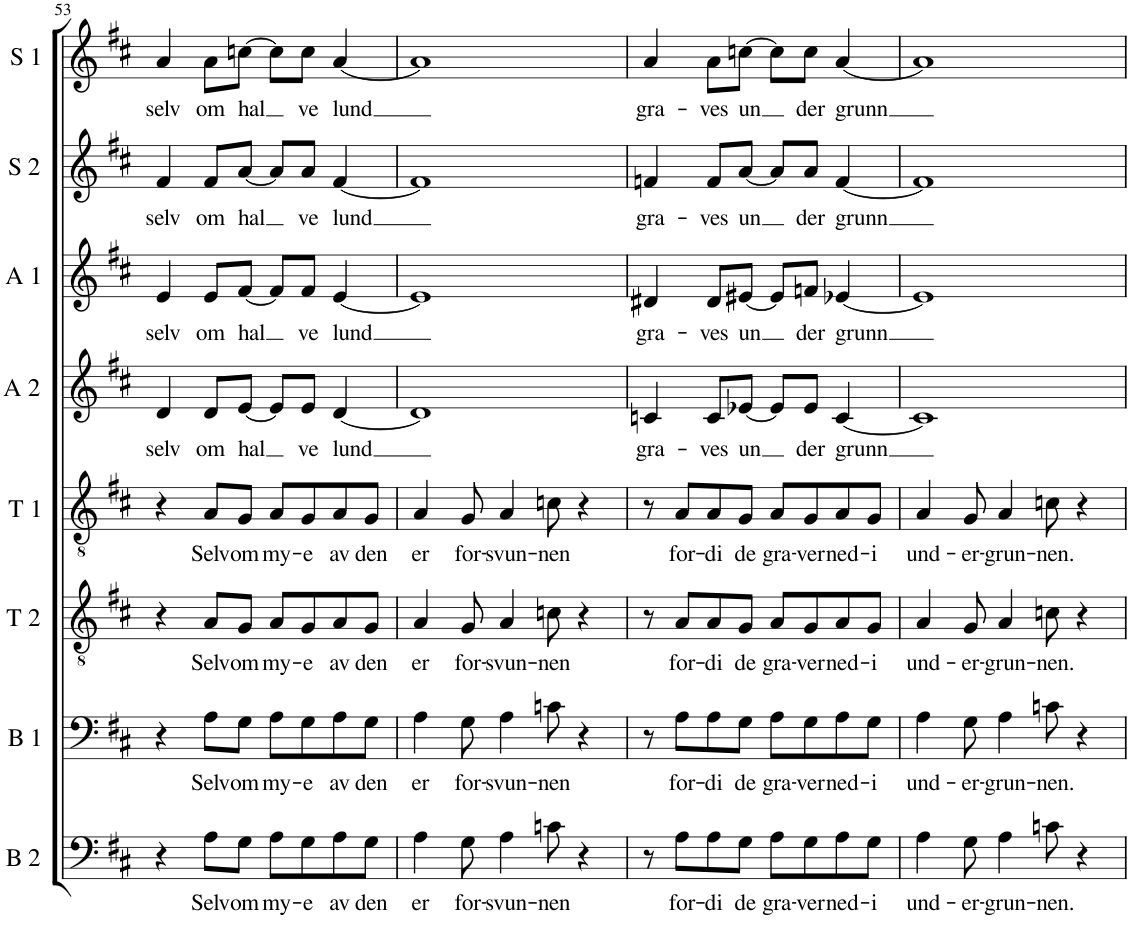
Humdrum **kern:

**kern	**text	**kern	**text	**kern	**text	**kern	**text	**kern	**text	**kern	**text	**kern	**text	**kern	**text
*part8	*part8	*part7	*part7	*part6	*part6	*part5	*part5	*part4	*part4	*part3	*part3	*part2	*part2	*part1	*part1
*staff8	*staff8	*staff7	*staff7	*staff6	*staff6	*staff5	*staff5	*staff4	*staff4	*staff3	*staff3	*staff2	*staff2	*staff1	*staff1
*I"Bass 2	*	*I"Bass 1	*	*I"Tenor 2	*	*I"Tenor 1	*	*I"Alt 2	*	*I"Alt 1	*	*I"Sopran 2	*	*I"Sopran 1	*
*I'B 2	*	*I'B 1	*	*I'T 2	*	*I'T 1	*	*I'A 2	*	*I'A 1	*	*I'S 2	*	*I'S 1	*
!!LO:PB:g=z
*clefF4	*	*clefF4	*	*clefGv2	*	*clefGv2	*	*clefG2	*	*clefG2	*	*clefG2	*	*clefG2	*
*k[f#c#]	*	*k[f#c#]	*	*k[f#c#]	*	*k[f#c#]	*	*k[f#c#]	*	*k[f#c#]	*	*k[f#c#]	*	*k[f#c#]	*
*M4/4	*	*M4/4	*	*M4/4	*	*M4/4	*	*M4/4	*	*M4/4	*	*M4/4	*	*M4/4	*
=53	=53	=53	=53	=53	=53	=53	=53	=53	=53	=53	=53	=53	=53	=53	=53
!	!	!	!	!	!	!	!	!	!LO:LY:b	!	!LO:LY:b	!	!LO:LY:b	!	!LO:LY:b
4r	.	4r	.	4r	.	4r	.	4d/	selv	4e/	selv	4f#/	selv	4a/	selv
!	!LO:LY:b	!	!LO:LY:b	!	!LO:LY:b	!	!LO:LY:b	!	!LO:LY:b	!	!LO:LY:b	!	!LO:LY:b	!	!LO:LY:b
8A\L	Selv	8A\L	Selv	8A/L	Selv	8A/L	Selv	8d/L	om	8e/L	om	8f#/L	om	8a\L	om
!	!LO:LY:b	!	!LO:LY:b	!	!LO:LY:b	!	!LO:LY:b	!	!LO:LY:b	!	!LO:LY:b	!	!LO:LY:b	!	!LO:LY:b
8G\J	om	8G\J	om	8G/J	om	8G/J	om	[8e/J	hal	[8f#/J	hal	[8a/J	hal	[8ccn\J	hal
!	!LO:LY:b	!	!LO:LY:b	!	!LO:LY:b	!	!LO:LY:b	!	!	!	!	!	!	!	!
8A\L	my-	8A\L	my-	8A/L	my-	8A/L	my-	8e/L]	.	8f#/L]	.	8a/L]	.	8cc\L]	.
!	!LO:LY:b	!	!LO:LY:b	!	!LO:LY:b	!	!LO:LY:b	!	!LO:LY:b	!	!LO:LY:b	!	!LO:LY:b	!	!LO:LY:b
8G\	-e	8G\	-e	8G/	-e	8G/	-e	8e/J	ve	8f#/J	ve	8a/J	ve	8cc\J	ve
!	!LO:LY:b	!	!LO:LY:b	!	!LO:LY:b	!	!LO:LY:b	!	!LO:LY:b	!	!LO:LY:b	!	!LO:LY:b	!	!LO:LY:b
8A\	av	8A\	av	8A/	av	8A/	av	[4d/	lund	[4e/	lund	[4f#/	lund	[4a/	lund
!	!LO:LY:b	!	!LO:LY:b	!	!LO:LY:b	!	!LO:LY:b	!	!	!	!	!	!	!	!
8G\J	den	8G\J	den	8G/J	den	8G/J	den	.	.	.	.	.	.	.	.
=54	=54	=54	=54	=54	=54	=54	=54	=54	=54	=54	=54	=54	=54	=54	=54
!	!LO:LY:b	!	!LO:LY:b	!	!LO:LY:b	!	!LO:LY:b	!	!	!	!	!	!	!	!
4A\	er	4A\	er	4A/	er	4A/	er	1d]	.	1e]	.	1f#]	.	1a]	.
!	!LO:LY:b	!	!LO:LY:b	!	!LO:LY:b	!	!LO:LY:b	!	!	!	!	!	!	!	!
8G\	for-	8G\	for-	8G/	for-	8G/	for-	.	.	.	.	.	.	.	.
!	!LO:LY:b	!	!LO:LY:b	!	!LO:LY:b	!	!LO:LY:b	!	!	!	!	!	!	!	!
4A\	-svun-	4A\	-svun-	4A/	-svun-	4A/	-svun-	.	.	.	.	.	.	.	.
!	!LO:LY:b	!	!LO:LY:b	!	!LO:LY:b	!	!LO:LY:b	!	!	!	!	!	!	!	!
8cn\	-nen	8cn\	-nen	8cn\	-nen	8cn\	-nen	.	.	.	.	.	.	.	.
4r	.	4r	.	4r	.	4r	.	.	.	.	.	.	.	.	.
=55	=55	=55	=55	=55	=55	=55	=55	=55	=55	=55	=55	=55	=55	=55	=55
!	!	!	!	!	!	!	!	!	!LO:LY:b	!	!LO:LY:b	!	!LO:LY:b	!	!LO:LY:b
8r	.	8r	.	8r	.	8r	.	4cn/	gra-	4d#X/	gra-	4fn/	gra-	4a/	gra-
!	!LO:LY:b	!	!LO:LY:b	!	!LO:LY:b	!	!LO:LY:b	!	!	!	!	!	!	!	!
8A\L	for-	8A\L	for-	8A/L	for-	8A/L	for-	.	.	.	.	.	.	.	.
!	!LO:LY:b	!	!LO:LY:b	!	!LO:LY:b	!	!LO:LY:b	!	!LO:LY:b	!	!LO:LY:b	!	!LO:LY:b	!	!LO:LY:b
8A\	-di	8A\	-di	8A/	-di	8A/	-di	8c/L	-ves	8d#/L	-ves	8f/L	-ves	8a\L	-ves
!	!LO:LY:b	!	!LO:LY:b	!	!LO:LY:b	!	!LO:LY:b	!	!LO:LY:b	!	!LO:LY:b	!	!LO:LY:b	!	!LO:LY:b
8G\J	de	8G\J	de	8G/J	de	8G/J	de	[8e-X/J	un	[8e#X/J	un	[8a/J	un	[8ccn\J	un
!	!LO:LY:b	!	!LO:LY:b	!	!LO:LY:b	!	!LO:LY:b	!	!	!	!	!	!	!	!
8A\L	gra-	8A\L	gra-	8A/L	gra-	8A/L	gra-	8e-/L]	.	8e#/L]	.	8a/L]	.	8cc\L]	.
!	!LO:LY:b	!	!LO:LY:b	!	!LO:LY:b	!	!LO:LY:b	!	!LO:LY:b	!	!LO:LY:b	!	!LO:LY:b	!	!LO:LY:b
8G\	-ver	8G\	-ver	8G/	-ver	8G/	-ver	8e-/J	der	8fn/J	der	8a/J	der	8cc\J	der
!	!LO:LY:b	!	!LO:LY:b	!	!LO:LY:b	!	!LO:LY:b	!	!LO:LY:b	!	!LO:LY:b	!	!LO:LY:b	!	!LO:LY:b
8A\	ned-	8A\	ned-	8A/	ned-	8A/	ned-	[4c/	grunn	[4e-X/	grunn	[4f/	grunn	[4a/	grunn
!	!LO:LY:b	!	!LO:LY:b	!	!LO:LY:b	!	!LO:LY:b	!	!	!	!	!	!	!	!
8G\J	-i	8G\J	-i	8G/J	-i	8G/J	-i	.	.	.	.	.	.	.	.
=56	=56	=56	=56	=56	=56	=56	=56	=56	=56	=56	=56	=56	=56	=56	=56
!	!LO:LY:b	!	!LO:LY:b	!	!LO:LY:b	!	!LO:LY:b	!	!	!	!	!	!	!	!
4A\	und-	4A\	und-	4A/	und-	4A/	und-	1c]	.	1e-]	.	1f]	.	1a]	.
!	!LO:LY:b	!	!LO:LY:b	!	!LO:LY:b	!	!LO:LY:b	!	!	!	!	!	!	!	!
8G\	-er-	8G\	-er-	8G/	-er-	8G/	-er-	.	.	.	.	.	.	.	.
!	!LO:LY:b	!	!LO:LY:b	!	!LO:LY:b	!	!LO:LY:b	!	!	!	!	!	!	!	!
4A\	-grun-	4A\	-grun-	4A/	-grun-	4A/	-grun-	.	.	.	.	.	.	.	.
!	!LO:LY:b	!	!LO:LY:b	!	!LO:LY:b	!	!LO:LY:b	!	!	!	!	!	!	!	!
8cn\	-nen.	8cn\	-nen.	8cn\	-nen.	8cn\	-nen.	.	.	.	.	.	.	.	.
4r	.	4r	.	4r	.	4r	.	.	.	.	.	.	.	.	.
=	=	=	=	=	=	=	=	=	=	=	=	=	=	=	=
*-	*-	*-	*-	*-	*-	*-	*-	*-	*-	*-	*-	*-	*-	*-	*-
